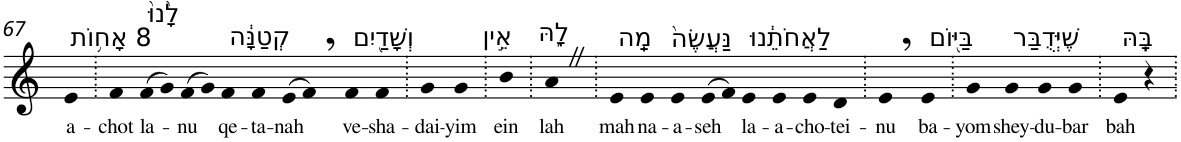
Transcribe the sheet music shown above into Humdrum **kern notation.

**kern	**text
*part1	*part1
*staff1	*staff1
*I"Piano	*
*I'Pno	*
!!LO:PB:g=z
*clefG2	*
*k[]	*
=67	=67
!LO:TX:a:t=8 אָח֥וֹת	!
!	!LO:LY:b
4e	a-
=68.	=68.
!	!LO:LY:b
4f	-chot
!LO:TX:a:t=לָ֙נוּ֙	!
!	!LO:LY:b
(>8f	la-
8g)	.
!	!LO:LY:b
(>8f	-nu
8g)	.
!LO:TX:a:t=קְטַנָּ֔ה	!
!	!LO:LY:b
4f	qe-
!	!LO:LY:b
4f	-ta-
!	!LO:LY:b
(>8e	-nah
8f,)	.
!LO:TX:a:t=וְשָׁדַ֖יִם	!
!	!LO:LY:b
4f	ve-
!	!LO:LY:b
4f	-sha-
=69.	=69.
!	!LO:LY:b
4g	-dai-
!	!LO:LY:b
4g	-yim
=70.	=70.
!LO:TX:a:t=אֵ֣ין	!
!	!LO:LY:b
4b	ein
=71.	=71.
!LO:TX:a:t=לָ֑הּ	!
!	!LO:LY:b
4aZ	lah
=72.	=72.
!LO:TX:a:t=מַֽה	!
!	!LO:LY:b
4e	mah
!LO:TX:a:t=נַּעֲשֶׂה֙	!
!	!LO:LY:b
4e	na-
!	!LO:LY:b
4e	-a-
!	!LO:LY:b
(>8e	-seh
8f)	.
!LO:TX:a:t=לַאֲחֹתֵ֔נוּ	!
!	!LO:LY:b
4e	la-
!	!LO:LY:b
4e	-a-
!	!LO:LY:b
4e	-cho-
!	!LO:LY:b
4d	-tei-
=73.	=73.
!	!LO:LY:b
4e,	-nu
!LO:TX:a:t=בַּיּ֖וֹם	!
!	!LO:LY:b
4e	ba-
=74.	=74.
!	!LO:LY:b
4g	-yom
!LO:TX:a:t=שֶׁיְּדֻבַּר	!
!	!LO:LY:b
4g	shey-
!	!LO:LY:b
4g	-du-
!	!LO:LY:b
4g	-bar
=75.	=75.
!LO:TX:a:t=בָּֽהּ	!
!	!LO:LY:b
4e	bah
4r	.
=.	=.
*-	*-
